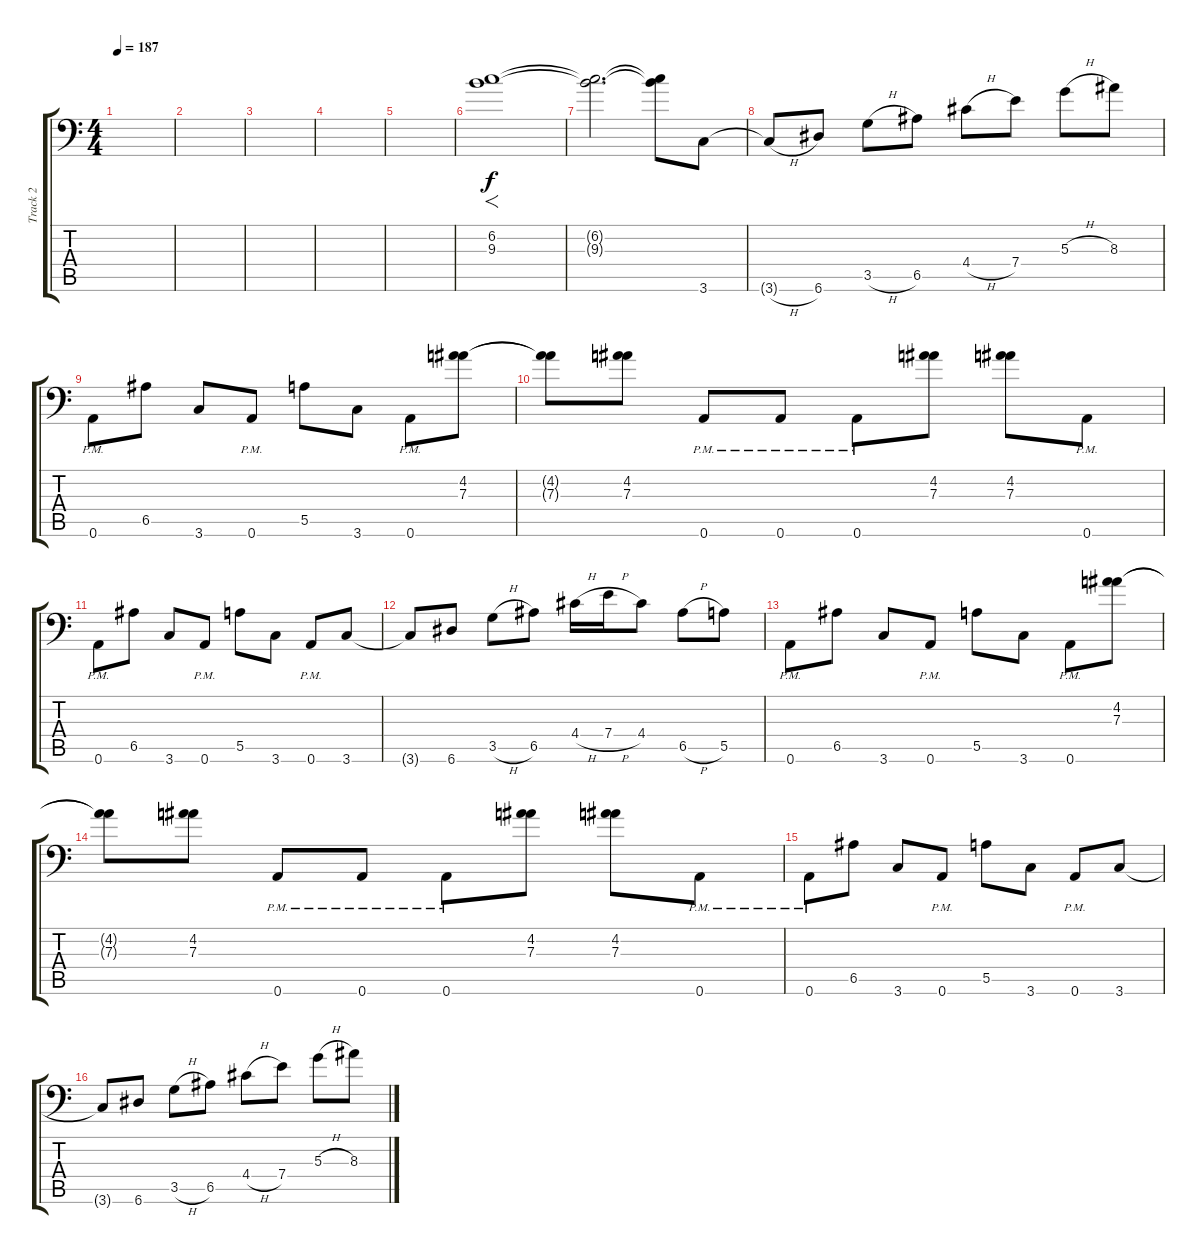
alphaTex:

\track ("Track 2" "Track 2") {instrument distortionguitar}
\staff {score tabs}
\tuning (B3 Gb3 D3 A2 E2 A1) {hide}
\ts (4 4)
\tempo 187
\clef f4
\ks c
|
|
|
|
|
(6.2 9.3).1{f} |
(6.2{t} 9.3{t}).2{d} (6.2{t} 9.3{t}).8 3.6.8 |
3.6{h t}.8 6.6.8 3.5{h}.8 6.5.8 4.4{h}.8 7.4.8 5.3{h}.8 8.3.8 |
0.6{pm}.8 6.5.8 3.6.8 0.6{pm}.8 5.5.8 3.6.8 0.6{pm}.8 (4.2 7.3).8 |
(4.2{t} 7.3{t}).8 (4.2 7.3).8 0.6{pm}.8 0.6{pm}.8 0.6{pm}.8 (4.2 7.3).8 (4.2 7.3).8 0.6{pm}.8 |
0.6{pm}.8 6.5.8 3.6.8 0.6{pm}.8 5.5.8 3.6.8 0.6{pm}.8 3.6.8 |
3.6{t}.8 6.6.8 3.5{h}.8 6.5.8 4.4{h}.16 7.4{h}.16 4.4.8 6.5{h}.8 5.5.8 |
0.6{pm}.8 6.5.8 3.6.8 0.6{pm}.8 5.5.8 3.6.8 0.6{pm}.8 (4.2 7.3).8 |
(4.2{t} 7.3{t}).8 (4.2 7.3).8 0.6{pm}.8 0.6{pm}.8 0.6{pm}.8 (4.2 7.3).8 (4.2 7.3).8 0.6{pm}.8 |
0.6{pm}.8 6.5.8 3.6.8 0.6{pm}.8 5.5.8 3.6.8 0.6{pm}.8 3.6.8 |
3.6{t}.8 6.6.8 3.5{h}.8 6.5.8 4.4{h}.8 7.4.8 5.3{h}.8 8.3.8
